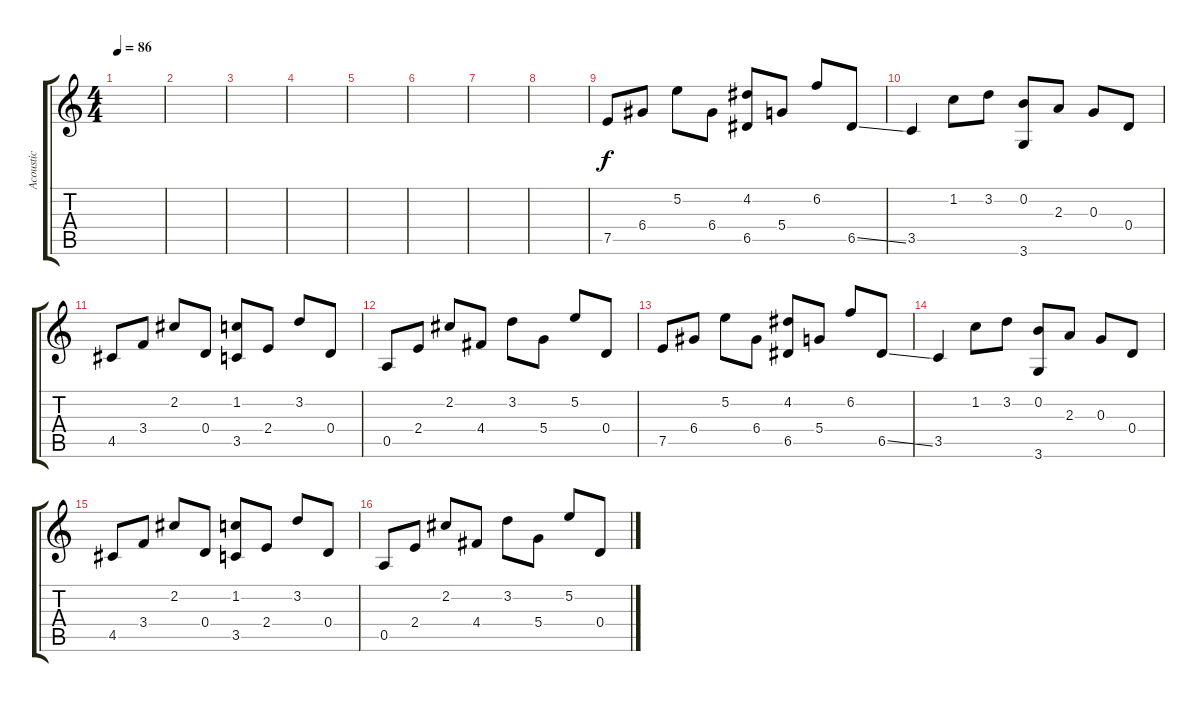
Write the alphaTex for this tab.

\track ("Acoustic" "Acoustic") {instrument acousticguitarsteel}
\staff {score tabs}
\tuning (E4 B3 G3 D3 A2 E2) {hide}
\ts (4 4)
\tempo 86
\clef g2
\ks c
|
|
|
|
|
|
|
|
7.5.8 6.4.8 5.2.8 6.4.8 (4.2 6.5).8 5.4.8 6.2.8 6.5{ss}.8 |
3.5.4 1.2.8 3.2.8 (0.2 3.6).8 2.3.8 0.3.8 0.4.8 |
4.5.8 3.4.8 2.2.8 0.4.8 (1.2 3.5).8 2.4.8 3.2.8 0.4.8 |
0.5.8 2.4.8 2.2.8 4.4.8 3.2.8 5.4.8 5.2.8 0.4.8 |
7.5.8 6.4.8 5.2.8 6.4.8 (4.2 6.5).8 5.4.8 6.2.8 6.5{ss}.8 |
3.5.4 1.2.8 3.2.8 (0.2 3.6).8 2.3.8 0.3.8 0.4.8 |
4.5.8 3.4.8 2.2.8 0.4.8 (1.2 3.5).8 2.4.8 3.2.8 0.4.8 |
0.5.8 2.4.8 2.2.8 4.4.8 3.2.8 5.4.8 5.2.8 0.4.8
